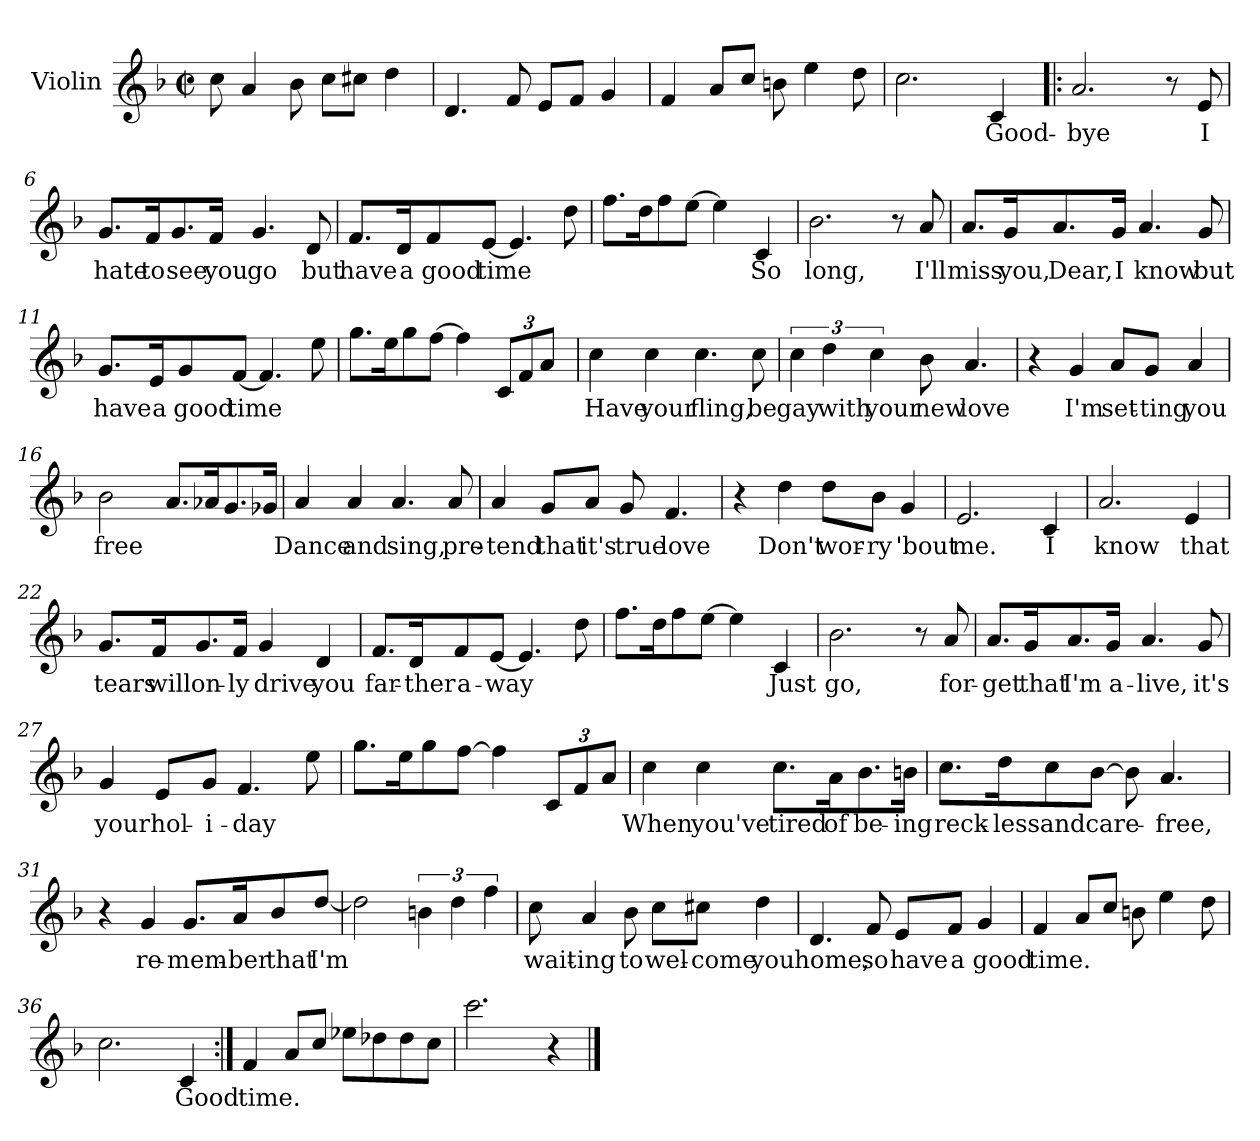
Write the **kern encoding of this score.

**kern	**text
*part1	*part1
*staff1	*staff1
*I"Violin	*
*I'Vln	*
*clefG2	*
*k[b-]	*
*F:	*
*M2/2	*
*met(c|)	*
=1	=1
8cc\	.
4a/	.
8b-\	.
8cc\L	.
8cc#X\J	.
4dd\	.
=2	=2
4.d/	.
8f/	.
8e/L	.
8f/J	.
4g/	.
=3	=3
4f/	.
8a/L	.
8cc/J	.
8bn\	.
4ee\	.
8dd\	.
=4	=4
2.cc\	.
4c/	Good-
!!LO:LB:g=z
=5!|:	=5!|:
2.a/	-bye
8r	.
8e/	I
=6	=6
8.g/L	hate
16f/K	to
8.g/	see
16f/Jk	you
4.g/	go
8d/	but
=7	=7
8.f/L	have
16d/K	a
8f/	good
[8e/J	time
4.e/]	.
8dd\	.
=8	=8
8.ff\L	.
16dd\K	.
8ff\	.
[8ee\J	.
4ee\]	.
4c/	So
!!LO:LB:g=z
=9	=9
2.b-\	long,
8r	.
8a/	I'll
=10	=10
8.a/L	miss
16g/K	you,
8.a/	Dear,
16g/Jk	I
4.a/	know
8g/	but
=11	=11
8.g/L	have
16e/K	a
8g/	good
[8f/J	time
4.f/]	.
8ee\	.
=12	=12
8.gg\L	.
16ee\K	.
8gg\	.
[8ff\J	.
4ff\]	.
*Xbrackettup	*
12c/L	.
12f/	.
12a/J	.
!!LO:LB:g=z
=13	=13
4cc\	Have
4cc\	your
4.cc\	fling,
8cc\	be
=14	=14
*brackettup	*
6cc\	gay
6dd\	with
6cc\	your
8b-\	new
4.a/	love
=15	=15
4r	.
4g/	I'm
8a/L	set-
8g/J	-ting
4a/	you
=16	=16
2b-\	free
8.a/L	.
16a-X/K	.
8.g/	.
16g-X/Jk	.
!!LO:LB:g=z
=17	=17
4a/	Dance
4a/	and
4.a/	sing,
8a/	pre-
=18	=18
4a/	-tend
8g/L	that
8a/J	it's
8g/	true
4.f/	love
=19	=19
4r	.
4dd\	Don't
8dd\L	wor-
8b-\J	-ry
4g/	'bout
=20	=20
2.e/	me.
4c/	I
!!LO:LB:g=z
=21	=21
2.a/	know
4e/	that
=22	=22
8.g/L	tears
16f/K	will
8.g/	on-
16f/Jk	-ly
4g/	drive
4d/	you
=23	=23
8.f/L	far-
16d/K	-ther
8f/	a-
[8e/J	-way
4.e/]	.
8dd\	.
=24	=24
8.ff\L	.
16dd\K	.
8ff\	.
[8ee\J	.
4ee\]	.
4c/	Just
=25	=25
2.b-\	go,
8r	.
8a/	for-
!!LO:LB:g=z
=26	=26
8.a/L	-get
16g/K	that
8.a/	I'm
16g/Jk	a-
4.a/	-live,
8g/	it's
=27	=27
4g/	your
8e/L	hol-
8g/J	-i-
4.f/	-day
8ee\	.
=28	=28
8.gg\L	.
16ee\K	.
8gg\	.
[8ff\J	.
4ff\]	.
*Xbrackettup	*
12c/L	.
12f/	.
12a/J	.
=29	=29
4cc\	When
4cc\	you've
8.cc\L	tired
16a\K	of
8.b-\	be-
16bn\Jk	-ing
!!LO:LB:g=z
=30	=30
8.cc\L	reck-
16dd\K	-less
8cc\	and
[8b-\J	care-
8b-\]	.
4.a/	-free,
=31	=31
4r	.
4g/	re-
8.g/L	-mem-
16a/K	-ber
8b-/	that
[8dd/J	I'm
=32	=32
2dd\]	.
*brackettup	*
6bn\	.
6dd\	.
6ff\	.
=33	=33
8cc\	wait-
4a/	-ing
8b-\	to
8cc\L	wel-
8cc#X\J	-come
4dd\	you
!!LO:LB:g=z
=34	=34
4.d/	home,
8f/	so
8e/L	have
8f/J	a
4g/	good
=35	=35
4f/	time.
8a/L	.
8cc/J	.
8bn\	.
4ee\	.
8dd\	.
=36	=36
2.cc\	.
4c/	Good
=37:|!	=37:|!
4f/	time.
8a/L	.
8cc/J	.
8ee-X\L	.
8dd-X\	.
8dd-\	.
8cc\J	.
=38	=38
2.ccc\	.
4r	.
==	==
*-	*-
